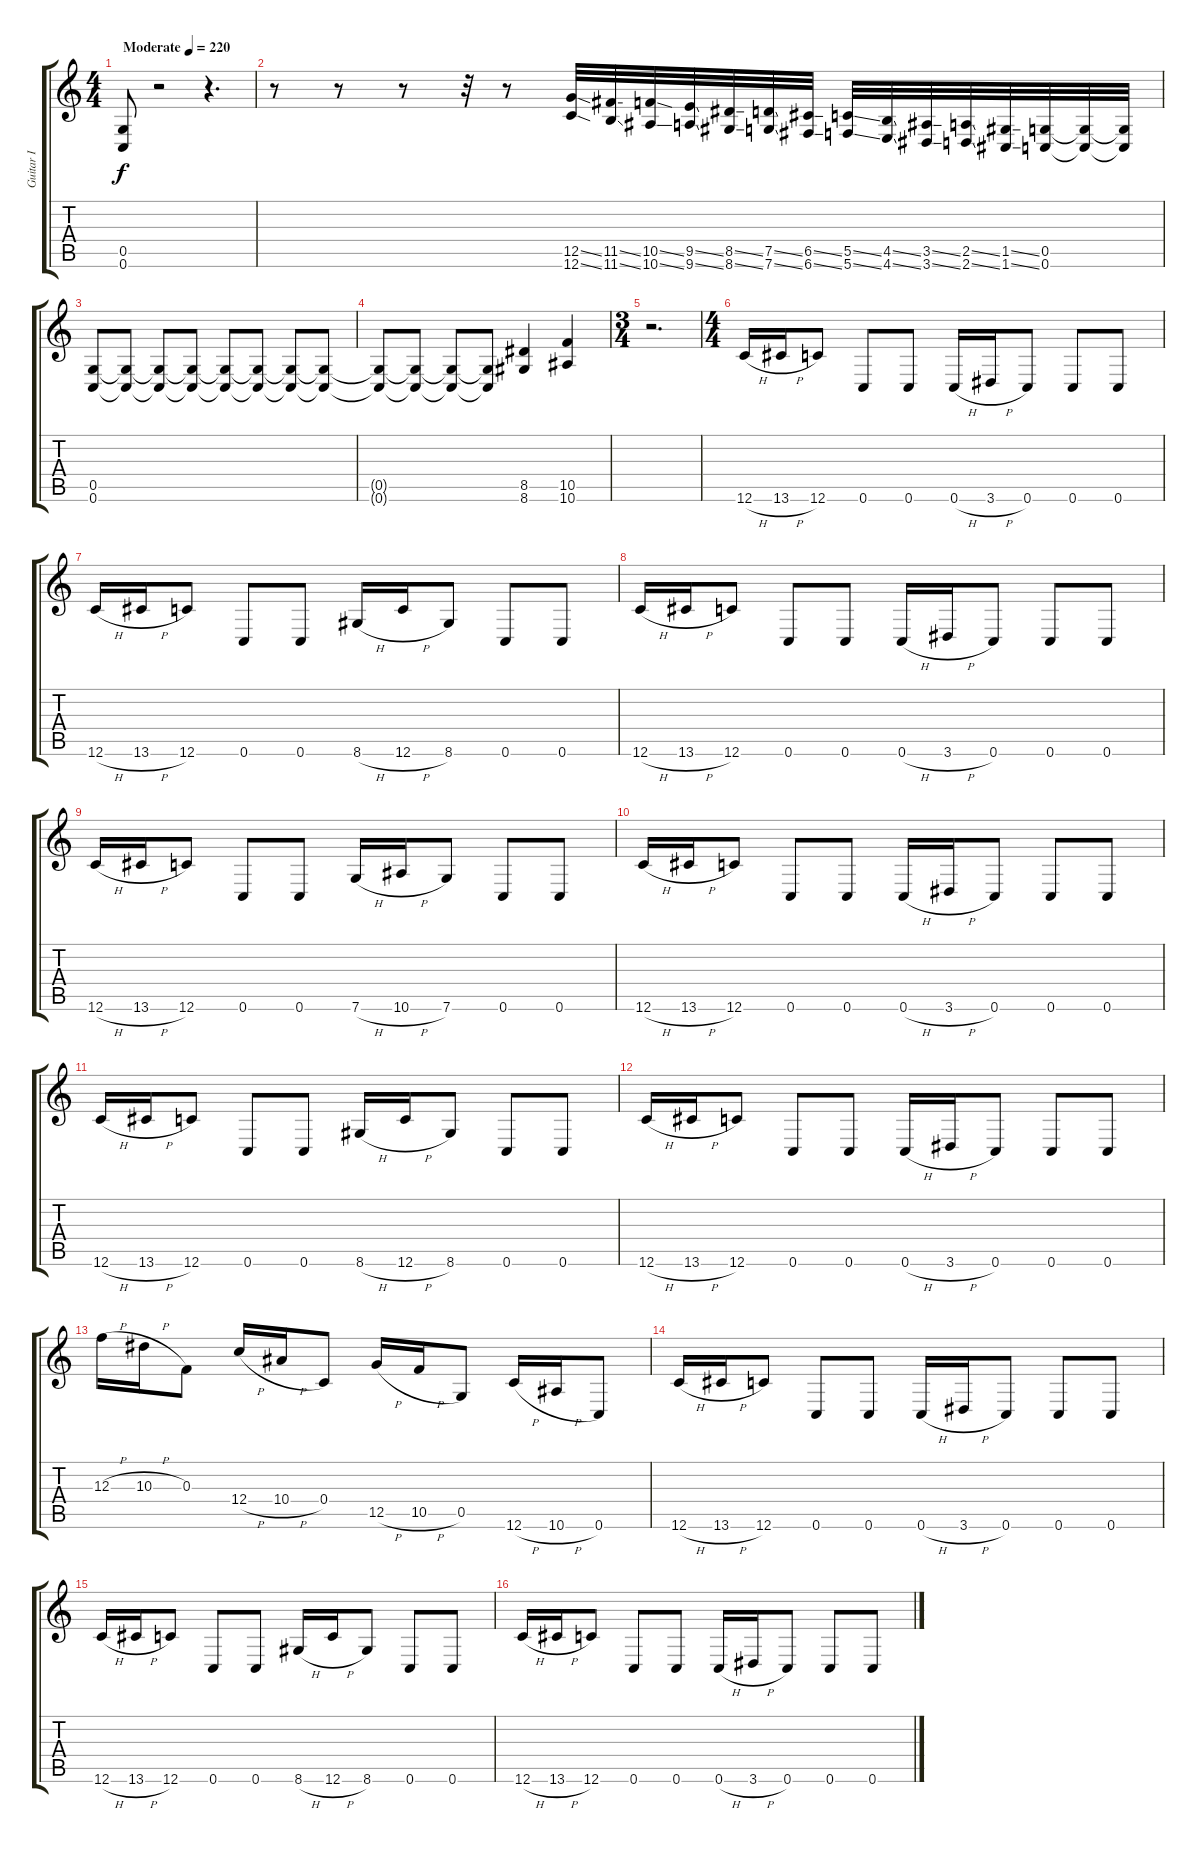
\track ("Guitar I" "Guitar I") {instrument overdrivenguitar}
\staff {score tabs}
\tuning (D4 A3 F3 C3 G2 C2) {hide}
\ts (4 4)
\tempo (220 "Moderate")
\clef g2
\ks c
(0.5 0.6).8{dy f instrument overdrivenguitar} r.2 r.4{d} |
r.8 r.8 r.8 r.32 r.8 (12.5{ss} 12.6{ss}).32 (11.5{ss} 11.6{ss}).32 (10.5{ss} 10.6{ss}).32 (9.5{ss} 9.6{ss}).32 (8.5{ss} 8.6{ss}).32 (7.5{ss} 7.6{ss}).32 (6.5{ss} 6.6{ss}).32 (5.5{ss} 5.6{ss}).32 (4.5{ss} 4.6{ss}).32 (3.5{ss} 3.6{ss}).32 (2.5{ss} 2.6{ss}).32 (1.5{ss} 1.6{ss}).32 (0.5 0.6).32 (0.5{t} 0.6{t}).32 (0.5{t} 0.6{t}).32 |
(0.5 0.6).8 (0.5{t} 0.6{t}).8 (0.5{t} 0.6{t}).8 (0.5{t} 0.6{t}).8 (0.5{t} 0.6{t}).8 (0.5{t} 0.6{t}).8 (0.5{t} 0.6{t}).8 (0.5{t} 0.6{t}).8 |
(0.5{t} 0.6{t}).8 (0.5{t} 0.6{t}).8 (0.5{t} 0.6{t}).8 (0.5{t} 0.6{t}).8 (8.5 8.6).4 (10.5 10.6).4 |
\ts (3 4)
r.2{d} |
\ts (4 4)
12.6{h}.16 13.6{h}.16 12.6.8 0.6.8 0.6.8 0.6{h}.16 3.6{h}.16 0.6.8 0.6.8 0.6.8 |
12.6{h}.16 13.6{h}.16 12.6.8 0.6.8 0.6.8 8.6{h}.16 12.6{h}.16 8.6.8 0.6.8 0.6.8 |
12.6{h}.16 13.6{h}.16 12.6.8 0.6.8 0.6.8 0.6{h}.16 3.6{h}.16 0.6.8 0.6.8 0.6.8 |
12.6{h}.16 13.6{h}.16 12.6.8 0.6.8 0.6.8 7.6{h}.16 10.6{h}.16 7.6.8 0.6.8 0.6.8 |
12.6{h}.16 13.6{h}.16 12.6.8 0.6.8 0.6.8 0.6{h}.16 3.6{h}.16 0.6.8 0.6.8 0.6.8 |
12.6{h}.16 13.6{h}.16 12.6.8 0.6.8 0.6.8 8.6{h}.16 12.6{h}.16 8.6.8 0.6.8 0.6.8 |
12.6{h}.16 13.6{h}.16 12.6.8 0.6.8 0.6.8 0.6{h}.16 3.6{h}.16 0.6.8 0.6.8 0.6.8 |
12.3{h}.16 10.3{h}.16 0.3.8 12.4{h}.16 10.4{h}.16 0.4.8 12.5{h}.16 10.5{h}.16 0.5.8 12.6{h}.16 10.6{h}.16 0.6.8 |
12.6{h}.16 13.6{h}.16 12.6.8 0.6.8 0.6.8 0.6{h}.16 3.6{h}.16 0.6.8 0.6.8 0.6.8 |
12.6{h}.16 13.6{h}.16 12.6.8 0.6.8 0.6.8 8.6{h}.16 12.6{h}.16 8.6.8 0.6.8 0.6.8 |
12.6{h}.16 13.6{h}.16 12.6.8 0.6.8 0.6.8 0.6{h}.16 3.6{h}.16 0.6.8 0.6.8 0.6.8
